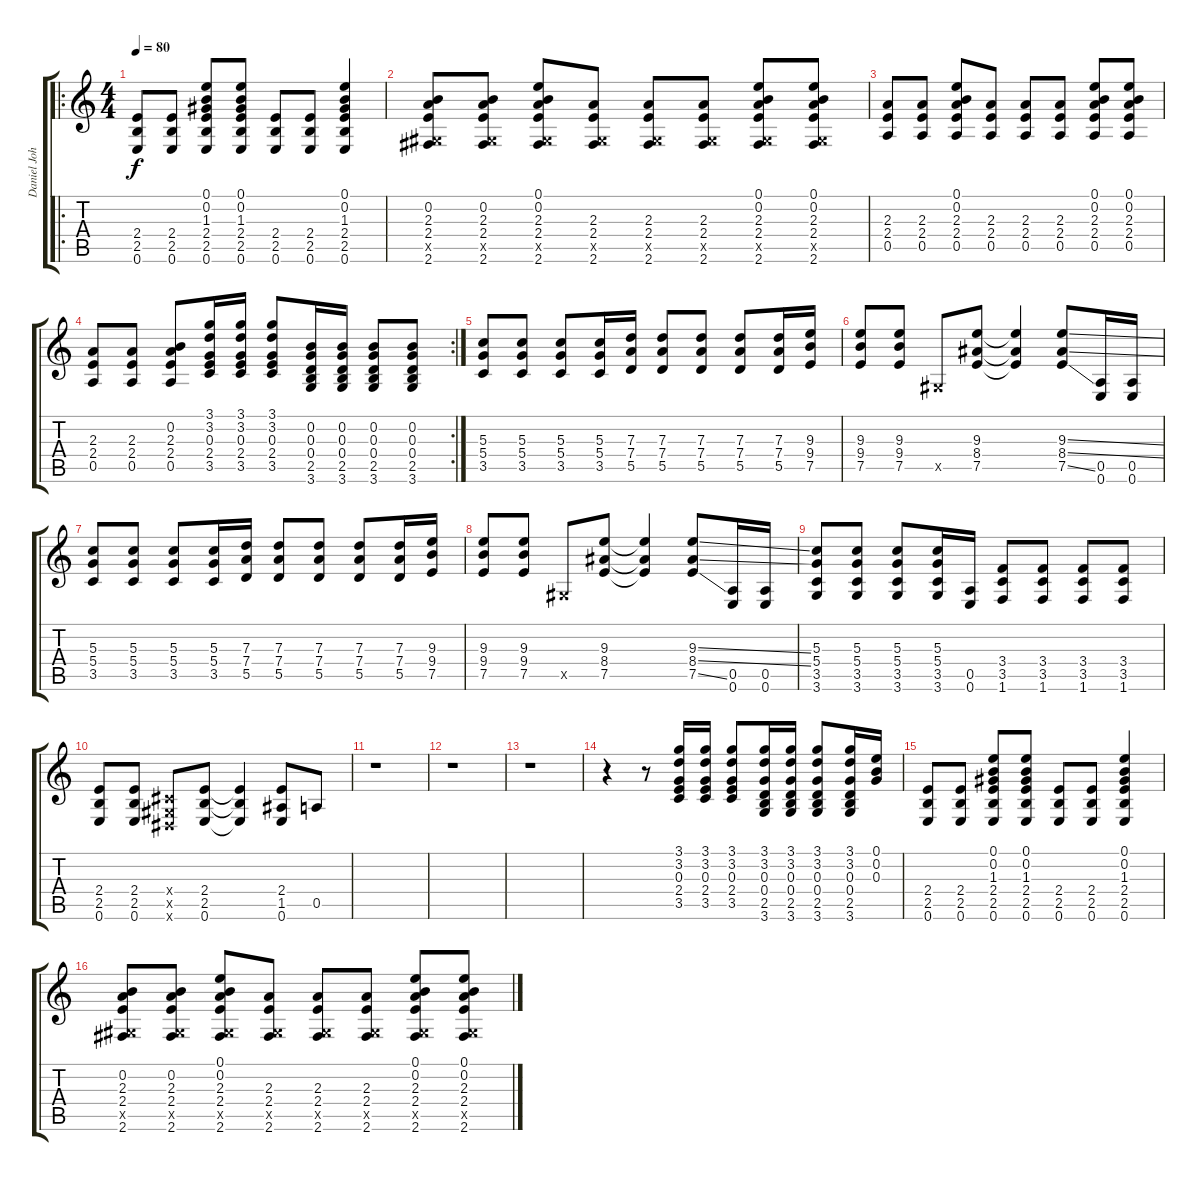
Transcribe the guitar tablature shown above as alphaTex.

\track ("Daniel Johns (gtr4)" "Daniel Joh") {instrument overdrivenguitar}
\staff {score tabs}
\tuning (E4 B3 G3 D3 A2 E2) {hide}
\ro
\ts (4 4)
\tempo 80
\clef g2
\ks c
(2.4 2.5 0.6).8{dy f} (2.4 2.5 0.6).8 (0.1 0.2 1.3 2.4 2.5 0.6).8 (0.1 0.2 1.3 2.4 2.5 0.6).8 (2.4 2.5 0.6).8 (2.4 2.5 0.6).8 (0.1 0.2 1.3 2.4 2.5 0.6).4 |
(0.2 2.3 2.4 -1.5{x} 2.6).8 (0.2 2.3 2.4 -1.5{x} 2.6).8 (0.1 0.2 2.3 2.4 -1.5{x} 2.6).8 (2.3 2.4 -1.5{x} 2.6).8 (2.3 2.4 -1.5{x} 2.6).8 (2.3 2.4 -1.5{x} 2.6).8 (0.1 0.2 2.3 2.4 -1.5{x} 2.6).8 (0.1 0.2 2.3 2.4 -1.5{x} 2.6).8 |
(2.3 2.4 0.5).8 (2.3 2.4 0.5).8 (0.1 0.2 2.3 2.4 0.5).8 (2.3 2.4 0.5).8 (2.3 2.4 0.5).8 (2.3 2.4 0.5).8 (0.1 0.2 2.3 2.4 0.5).8 (0.1 0.2 2.3 2.4 0.5).8 |
\rc 2
(2.3 2.4 0.5).8 (2.3 2.4 0.5).8 (0.2 2.3 2.4 0.5).8 (3.1 3.2 0.3 2.4 3.5).16 (3.1 3.2 0.3 2.4 3.5).16 (3.1 3.2 0.3 2.4 3.5).8 (0.2 0.3 0.4 2.5 3.6).16 (0.2 0.3 0.4 2.5 3.6).16 (0.2 0.3 0.4 2.5 3.6).8 (0.2 0.3 0.4 2.5 3.6).8 |
(5.3 5.4 3.5).8 (5.3 5.4 3.5).8 (5.3 5.4 3.5).8 (5.3 5.4 3.5).16 (7.3 7.4 5.5).16 (7.3 7.4 5.5).8 (7.3 7.4 5.5).8 (7.3 7.4 5.5).8 (7.3 7.4 5.5).16 (9.3 9.4 7.5).16 |
(9.3 9.4 7.5).8 (9.3 9.4 7.5).8 -1.5{x}.8 (9.3 8.4 7.5).8 (9.3{t} 8.4{t} 7.5{t}).4 (9.3{ss} 8.4{ss} 7.5{ss}).8 (0.5 0.6).16 (0.5 0.6).16 |
(5.3 5.4 3.5).8 (5.3 5.4 3.5).8 (5.3 5.4 3.5).8 (5.3 5.4 3.5).16 (7.3 7.4 5.5).16 (7.3 7.4 5.5).8 (7.3 7.4 5.5).8 (7.3 7.4 5.5).8 (7.3 7.4 5.5).16 (9.3 9.4 7.5).16 |
(9.3 9.4 7.5).8 (9.3 9.4 7.5).8 -1.5{x}.8 (9.3 8.4 7.5).8 (9.3{t} 8.4{t} 7.5{t}).4 (9.3{ss} 8.4{ss} 7.5{ss}).8 (0.5 0.6).16 (0.5 0.6).16 |
(5.3 5.4 3.5 3.6).8 (5.3 5.4 3.5 3.6).8 (5.3 5.4 3.5 3.6).8 (5.3 5.4 3.5 3.6).16 (0.5 0.6).16 (3.4 3.5 1.6).8 (3.4 3.5 1.6).8 (3.4 3.5 1.6).8 (3.4 3.5 1.6).8 |
(2.4 2.5 0.6).8 (2.4 2.5 0.6).8 (-1.4{x} -1.5{x} -1.6{x}).8 (2.4 2.5 0.6).8 (2.4{t} 2.5{t} 0.6{t}).4 (2.4 1.5 0.6).8 0.5.8 |
r.1 |
r.1 |
r.1 |
r.4 r.8 (3.1 3.2 0.3 2.4 3.5).16 (3.1 3.2 0.3 2.4 3.5).16 (3.1 3.2 0.3 2.4 3.5).8 (3.1 3.2 0.3 0.4 2.5 3.6).16 (3.1 3.2 0.3 0.4 2.5 3.6).16 (3.1 3.2 0.3 0.4 2.5 3.6).8 (3.1 3.2 0.3 0.4 2.5 3.6).16 (0.1 0.2 0.3).16 |
(2.4 2.5 0.6).8 (2.4 2.5 0.6).8 (0.1 0.2 1.3 2.4 2.5 0.6).8 (0.1 0.2 1.3 2.4 2.5 0.6).8 (2.4 2.5 0.6).8 (2.4 2.5 0.6).8 (0.1 0.2 1.3 2.4 2.5 0.6).4 |
(0.2 2.3 2.4 -1.5{x} 2.6).8 (0.2 2.3 2.4 -1.5{x} 2.6).8 (0.1 0.2 2.3 2.4 -1.5{x} 2.6).8 (2.3 2.4 -1.5{x} 2.6).8 (2.3 2.4 -1.5{x} 2.6).8 (2.3 2.4 -1.5{x} 2.6).8 (0.1 0.2 2.3 2.4 -1.5{x} 2.6).8 (0.1 0.2 2.3 2.4 -1.5{x} 2.6).8
